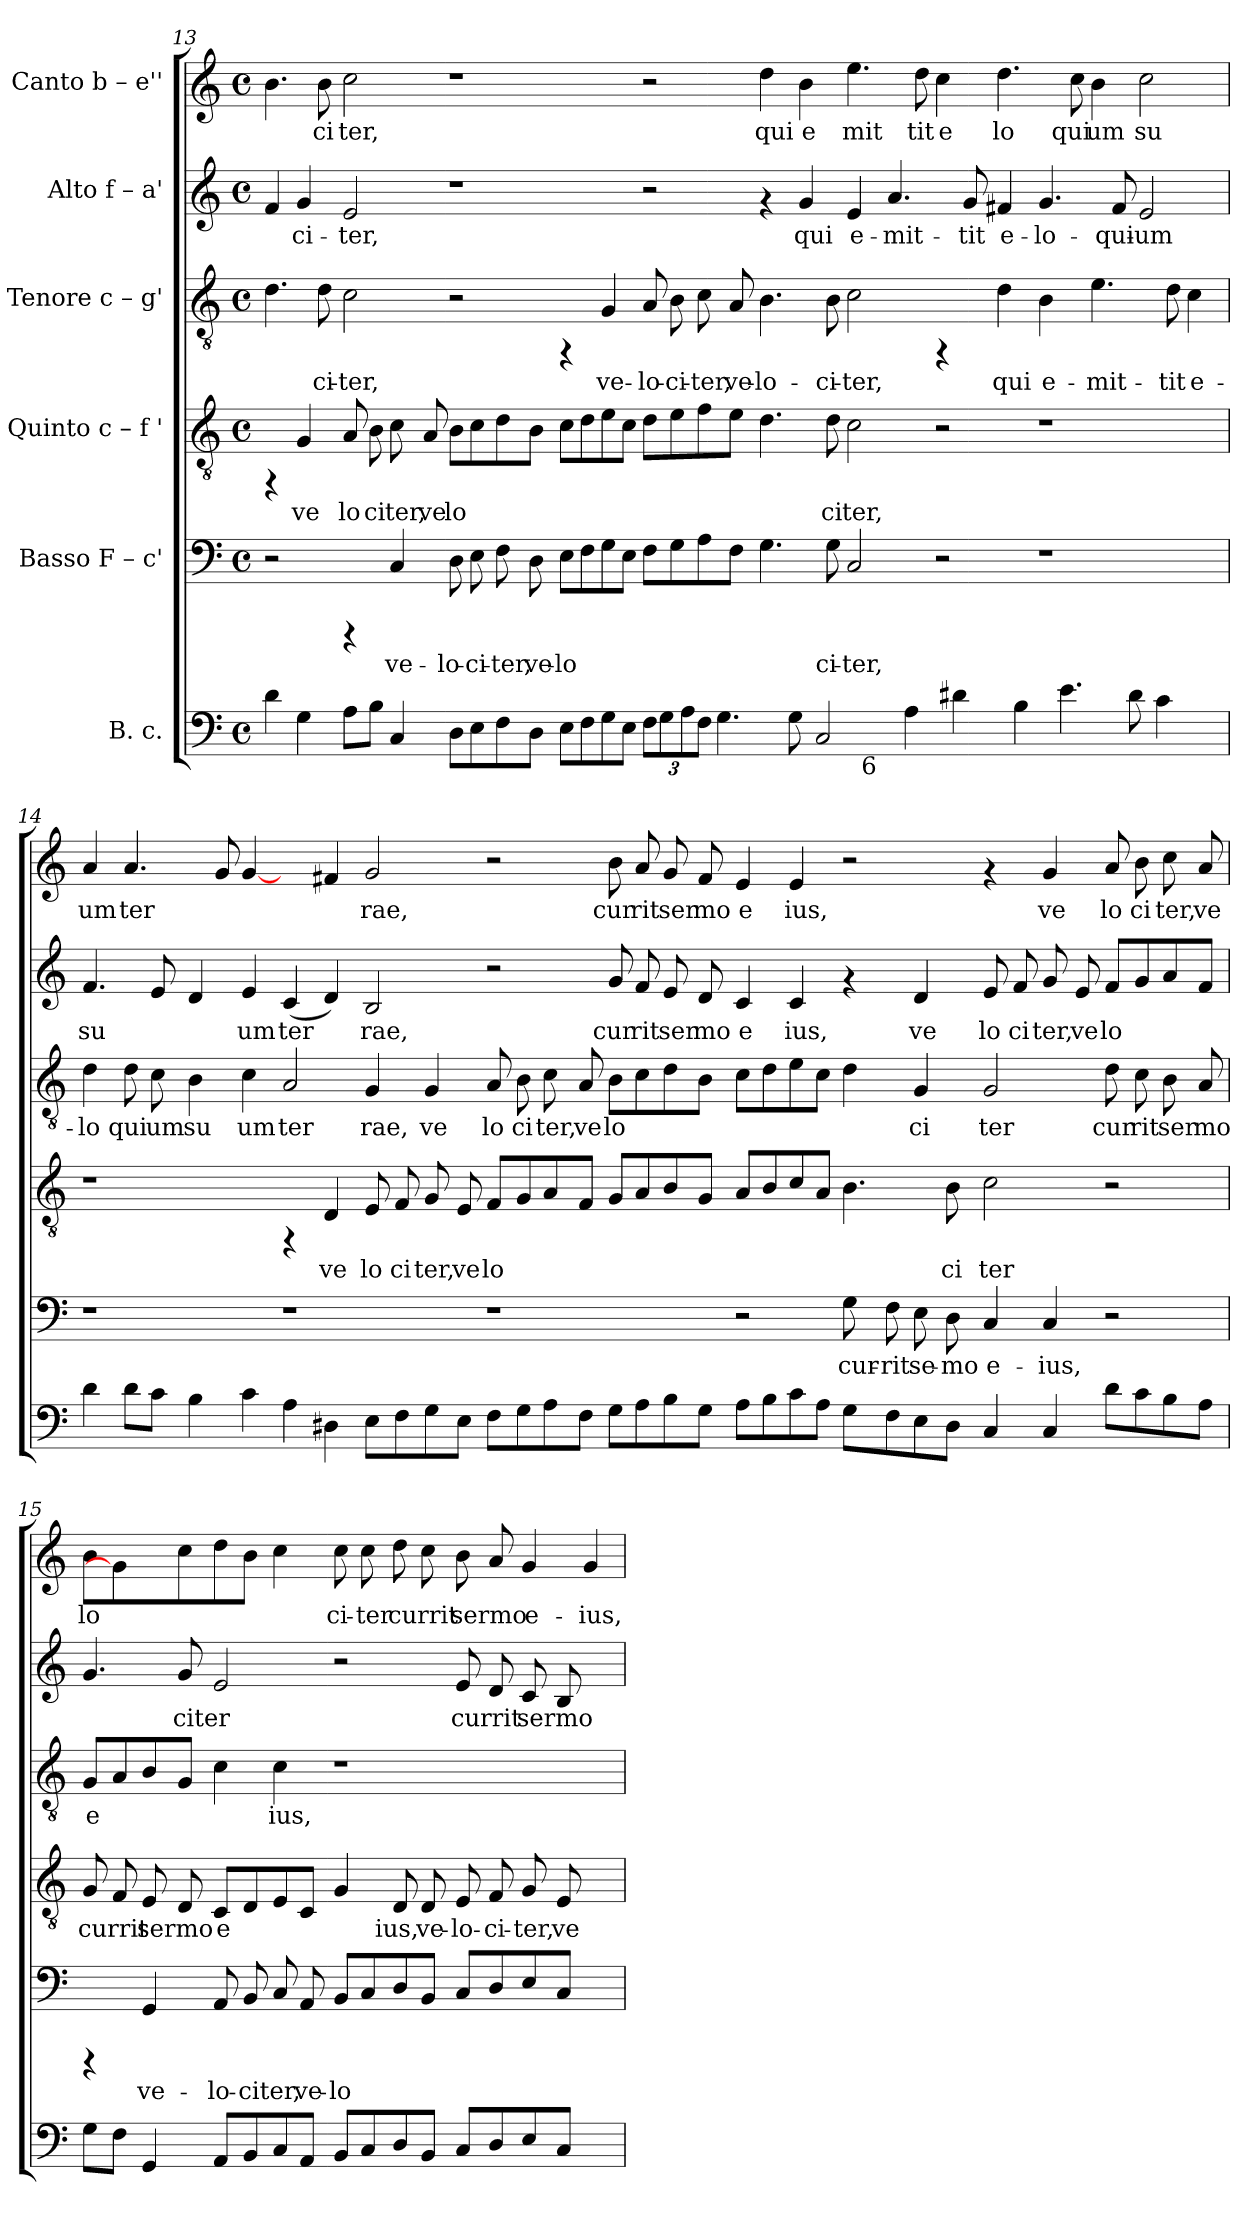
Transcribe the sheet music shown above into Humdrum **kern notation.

**kern	**kern	**text	**kern	**text	**kern	**text	**kern	**text	**kern	**text
*part6	*part5	*part5	*part4	*part4	*part3	*part3	*part2	*part2	*part1	*part1
*staff6	*staff5	*staff5	*staff4	*staff4	*staff3	*staff3	*staff2	*staff2	*staff1	*staff1
*I"B. c.	*I"Basso  F – c'	*	*I"Quinto  c – f '	*	*I"Tenore  c – g'	*	*I"Alto  f – a'	*	*I"Canto  b – e''	*
!!LO:PB:g=z
*clefF4	*clefF4	*	*clefGv2	*	*clefGv2	*	*clefG2	*	*clefG2	*
*k[]	*k[]	*	*k[]	*	*k[]	*	*k[]	*	*k[]	*
*C:	*C:	*	*C:	*	*C:	*	*C:	*	*C:	*
*M4/4	*M4/4	*	*M4/4	*	*M4/4	*	*M4/4	*	*M4/4	*
*met(c)	*met(c)	*	*met(c)	*	*met(c)	*	*met(c)	*	*met(c)	*
=13	=13	=13	=13	=13	=13	=13	=13	=13	=13	=13
!	!	!	!	!	!	!LO:LY:b:rj	!	!LO:LY:b:cj	!	!LO:LY:b:rj
*^	*	*	*	*	*	*	*	*	*	*
4d\	1ryy	2r	.	4rFF	.	4.d\	.	4f/	.	4.b\	.
!	!	!	!	!	!LO:LY:b:rj	!	!	!	!LO:LY:b:cj	!	!
4G\	.	.	.	4G/	ve	.	.	4g/	ci-	.	.
!	!	!	!	!	!	!	!LO:LY:b:rj	!	!	!	!LO:LY:b:rj
.	.	.	.	.	.	8d\	ci-	.	.	8b\	ci
!	!	!	!	!	!LO:LY:b:rj	!	!LO:LY:b:rj	!	!LO:LY:b:cj	!	!LO:LY:b:rj
8A\L	.	4rCCC	.	8A/	lo	2c\	-ter,	2e/	-ter,	2cc\	ter,
!	!	!	!	!	!LO:LY:b:rj	!	!	!	!	!	!
8B\J	.	.	.	8B\	ci	.	.	.	.	.	.
!	!	!	!LO:LY:b:rj	!	!LO:LY:b:rj	!	!	!	!	!	!
4C/	.	4C/	ve-	8c\	ter,	.	.	.	.	.	.
!	!	!	!	!	!LO:LY:b:rj	!	!	!	!	!	!
.	.	.	.	8A/	ve	.	.	.	.	.	.
!	!	!	!LO:LY:b:rj	!	!LO:LY:b:rj	!	!	!	!	!	!
8D\L	1ryy	8D\	-lo-	8B\L	lo	2r	.	1r	.	1r	.
!	!	!	!LO:LY:b:rj	!	!LO:LY:b:rj	!	!	!	!	!	!
8E\	.	8E\	-ci-	8c\	.	.	.	.	.	.	.
!	!	!	!LO:LY:b:rj	!	!LO:LY:b:rj	!	!	!	!	!	!
8F\	.	8F\	-ter,	8d\	.	.	.	.	.	.	.
!	!	!	!LO:LY:b:rj	!	!LO:LY:b:rj	!	!	!	!	!	!
8D\J	.	8D\	ve-	8B\J	.	.	.	.	.	.	.
!	!	!	!LO:LY:b:rj	!	!LO:LY:b:rj	!	!	!	!	!	!
8E\L	.	8E\L	-lo-	8c\L	.	4rFF	.	.	.	.	.
!	!	!	!LO:LY:b:rj	!	!LO:LY:b:rj	!	!	!	!	!	!
8F\	.	8F\	--	8d\	.	.	.	.	.	.	.
!	!	!	!LO:LY:b:rj	!	!LO:LY:b:rj	!	!LO:LY:b:rj	!	!	!	!
8G\	.	8G\	--	8e\	.	4G/	ve-	.	.	.	.
!	!	!	!LO:LY:b:rj	!	!LO:LY:b:rj	!	!	!	!	!	!
8E\J	.	8E\J	--	8c\J	.	.	.	.	.	.	.
*Xbrackettup	*	*	*	*	*	*	*	*	*	*	*
!	!	!	!LO:LY:b:rj	!	!LO:LY:b:rj	!	!LO:LY:b:rj	!	!	!	!
12F\L	1ryy	8F\L	--	8d\L	.	8A/	-lo-	2r	.	2r	.
12G\	.	.	.	.	.	.	.	.	.	.	.
!	!	!	!LO:LY:b:rj	!	!LO:LY:b:rj	!	!LO:LY:b:rj	!	!	!	!
.	.	8G\	--	8e\	.	8B\	-ci-	.	.	.	.
12A\	.	.	.	.	.	.	.	.	.	.	.
!	!	!	!LO:LY:b:rj	!	!LO:LY:b:rj	!	!LO:LY:b:rj	!	!	!	!
12F\J	.	8A\	--	8f\	.	8c\	-ter,	.	.	.	.
4.G\	.	.	.	.	.	.	.	.	.	.	.
!	!	!	!LO:LY:b:rj	!	!LO:LY:b:rj	!	!LO:LY:b:rj	!	!	!	!
.	.	8F\J	--	8e\J	.	8A/	ve-	.	.	.	.
!	!	!	!LO:LY:b:rj	!	!LO:LY:b:rj	!	!LO:LY:b:rj	!	!	!	!LO:LY:b:rj
.	.	4.G\	--	4.d\	.	4.B\	-lo-	4rf	.	4dd\	qui
8G\	.	.	.	.	.	.	.	.	.	.	.
!	!	!	!	!	!	!	!	!	!LO:LY:b:cj	!	!LO:LY:b:rj
.	.	.	.	.	.	.	.	4g/	qui	4b\	e
2C</	.	.	.	.	.	.	.	.	.	.	.
!	!	!	!LO:LY:b:rj	!	!LO:LY:b:rj	!	!LO:LY:b:rj	!	!	!	!
.	.	8G\	-ci-	8d\	ci	8B\	-ci-	.	.	.	.
!	!	!	!LO:LY:b:rj	!	!LO:LY:b:rj	!	!LO:LY:b:rj	!	!LO:LY:b:cj	!	!LO:LY:b:rj
.	16ryy	2C/	-ter,	2c\	ter,	2c\	-ter,	4e/	e-	4.ee\	mit
!	!LO:TX:b:t=6	!	!	!	!	!	!	!	!	!	!
.	1ryy	.	.	.	.	.	.	.	.	.	.
!	!	!	!	!	!	!	!	!	!LO:LY:b:cj	!	!
.	.	.	.	.	.	.	.	4.a/	-mit-	.	.
4A\	.	.	.	.	.	.	.	.	.	.	.
!	!	!	!	!	!	!	!	!	!	!	!LO:LY:b:rj
.	.	.	.	.	.	.	.	.	.	8dd\	tit
!	!	!	!	!	!	!	!	!	!	!	!LO:LY:b:rj
.	.	2r	.	2r	.	4rFF	.	.	.	4cc\	e
4d#\	.	.	.	.	.	.	.	.	.	.	.
!	!	!	!	!	!	!	!	!	!LO:LY:b:cj	!	!
.	.	.	.	.	.	.	.	8g/	-tit	.	.
!	!	!	!	!	!	!	!LO:LY:b:rj	!	!LO:LY:b:cj	!	!LO:LY:b:rj
.	.	.	.	.	.	4d\	qui	4f#X/	e-	4.dd\	lo
4B\	.	.	.	.	.	.	.	.	.	.	.
!	!	!	!	!	!	!	!LO:LY:b:rj	!	!LO:LY:b:cj	!	!
.	.	1r	.	1r	.	4B\	e-	4.g/	-lo-	.	.
.	2...ryy	.	.	.	.	.	.	.	.	.	.
4.e\	.	.	.	.	.	.	.	.	.	.	.
!	!	!	!	!	!	!	!	!	!	!	!LO:LY:b:rj
.	.	.	.	.	.	.	.	.	.	8cc\	qui
!	!	!	!	!	!	!	!LO:LY:b:rj	!	!	!	!LO:LY:b:rj
.	.	.	.	.	.	4.e\	-mit-	.	.	4b\	um
!	!	!	!	!	!	!	!	!	!LO:LY:b:cj	!	!
.	.	.	.	.	.	.	.	8f#/	-qui-	.	.
8d#\	.	.	.	.	.	.	.	.	.	.	.
!	!	!	!	!	!	!	!	!	!LO:LY:b:cj	!	!LO:LY:b:rj
.	.	.	.	.	.	.	.	2e/	-um	2cc\	su
4c\	.	.	.	.	.	.	.	.	.	.	.
!	!	!	!	!	!	!	!LO:LY:b:rj	!	!	!	!
.	.	.	.	.	.	8d\	-tit	.	.	.	.
!	!	!	!	!	!	!	!LO:LY:b:rj	!	!	!	!
.	.	.	.	.	.	4c\	e-	.	.	.	.
6ryy	.	.	.	.	.	.	.	.	.	.	.
!!LO:LB:g=z
=14	=14	=14	=14	=14	=14	=14	=14	=14	=14	=14	=14
!	!	!	!	!	!	!	!LO:LY:b:rj	!	!LO:LY:b:cj	!	!LO:LY:b:rj
*v	*v	*	*	*	*	*	*	*	*	*	*
4d\	1r	.	1r	.	4d\	-lo	4.f/	su	4a/	um
!	!	!	!	!	!	!LO:LY:b:rj	!	!	!	!LO:LY:b:rj
8d\L	.	.	.	.	8d\	qui	.	.	4.a/	ter
!	!	!	!	!	!	!LO:LY:b:rj	!	!LO:LY:b:cj	!	!
8c\J	.	.	.	.	8c\	um	8e/	.	.	.
!	!	!	!	!	!	!LO:LY:b:rj	!	!LO:LY:b:cj	!	!
4B\	.	.	.	.	4B\	su	4d/	.	.	.
!	!	!	!	!	!	!	!	!	!	!LO:LY:b:rj
.	.	.	.	.	.	.	.	.	8g/	.
!	!	!	!	!	!	!LO:LY:b:rj	!	!LO:LY:b:cj	!	!LO:LY:b:rj
4c\	.	.	.	.	4c\	um	4e/	um	[4g/	.
!	!	!	!	!	!	!LO:LY:b:rj	!	!LO:LY:b:cj	!	!
4A\	1r	.	4rFF	.	2A/	ter	(<4c/	ter	4ryy	.
!	!	!	!	!LO:LY:b:rj	!	!	!	!LO:LY:b:cj	!	!LO:LY:b:rj
4D#\	.	.	4D/	ve	.	.	4d/)	.	4f#X/	.
!	!	!	!	!LO:LY:b:rj	!	!LO:LY:b:rj	!	!LO:LY:b:cj	!	!LO:LY:b:rj
8E\L	.	.	8E/	lo	4G/	rae,	2B/	rae,	2g/	rae,
!	!	!	!	!LO:LY:b:rj	!	!	!	!	!	!
8F\	.	.	8F/	ci	.	.	.	.	.	.
!	!	!	!	!LO:LY:b:rj	!	!LO:LY:b:rj	!	!	!	!
8G\	.	.	8G/	ter,	4G/	ve	.	.	.	.
!	!	!	!	!LO:LY:b:rj	!	!	!	!	!	!
8E\J	.	.	8E/	ve	.	.	.	.	.	.
!	!	!	!	!LO:LY:b:rj	!	!LO:LY:b:rj	!	!	!	!
8F\L	1r	.	8F/L	lo	8A/	lo	2r	.	2r	.
!	!	!	!	!LO:LY:b:rj	!	!LO:LY:b:rj	!	!	!	!
8G\	.	.	8G/	.	8B\	ci	.	.	.	.
!	!	!	!	!LO:LY:b:rj	!	!LO:LY:b:rj	!	!	!	!
8A\	.	.	8A/	.	8c\	ter,	.	.	.	.
!	!	!	!	!LO:LY:b:rj	!	!LO:LY:b:rj	!	!	!	!
8F\J	.	.	8F/J	.	8A/	ve	.	.	.	.
!	!	!	!	!LO:LY:b:rj	!	!LO:LY:b:rj	!	!LO:LY:b:cj	!	!LO:LY:b:rj
8G\L	.	.	8G/L	.	8B\L	lo	8g/	cur	8b\	cur
!	!	!	!	!LO:LY:b:rj	!	!LO:LY:b:rj	!	!LO:LY:b:cj	!	!LO:LY:b:rj
8A\	.	.	8A/	.	8c\	.	8f/	rit	8a/	rit
!	!	!	!	!LO:LY:b:rj	!	!LO:LY:b:rj	!	!LO:LY:b:cj	!	!LO:LY:b:rj
8B\	.	.	8B/	.	8d\	.	8e/	ser	8g/	ser
!	!	!	!	!LO:LY:b:rj	!	!LO:LY:b:rj	!	!LO:LY:b:cj	!	!LO:LY:b:rj
8G\J	.	.	8G/J	.	8B\J	.	8d/	mo	8f#/	mo
!	!	!	!	!LO:LY:b:rj	!	!LO:LY:b:rj	!	!LO:LY:b:cj	!	!LO:LY:b:rj
8A\L	2r	.	8A/L	.	8c\L	.	4c/	e	4e/	e
!	!	!	!	!LO:LY:b:rj	!	!LO:LY:b:rj	!	!	!	!
8B\	.	.	8B/	.	8d\	.	.	.	.	.
!	!	!	!	!LO:LY:b:rj	!	!LO:LY:b:rj	!	!LO:LY:b:cj	!	!LO:LY:b:rj
8c\	.	.	8c/	.	8e\	.	4c/	ius,	4e/	ius,
!	!	!	!	!LO:LY:b:rj	!	!LO:LY:b:rj	!	!	!	!
8A\J	.	.	8A/J	.	8c\J	.	.	.	.	.
!	!	!LO:LY:b:rj	!	!LO:LY:b:rj	!	!LO:LY:b:rj	!	!	!	!
8G\L	8G\	cur-	4.B\	.	4d\	.	4rf	.	2r	.
!	!	!LO:LY:b:rj	!	!	!	!	!	!	!	!
8F\	8F\	-rit	.	.	.	.	.	.	.	.
!	!	!LO:LY:b:rj	!	!	!	!LO:LY:b:rj	!	!LO:LY:b:cj	!	!
8E\	8E\	se-	.	.	4G/	ci	4d/	ve	.	.
!	!	!LO:LY:b:rj	!	!LO:LY:b:rj	!	!	!	!	!	!
8D#\J	8D\	-mo	8B\	ci	.	.	.	.	.	.
!	!	!LO:LY:b:rj	!	!LO:LY:b:rj	!	!LO:LY:b:rj	!	!LO:LY:b:cj	!	!
4C/	4C/	e-	2c\	ter	2G/	ter	8e/	lo	4rf	.
!	!	!	!	!	!	!	!	!LO:LY:b:cj	!	!
.	.	.	.	.	.	.	8f/	ci	.	.
!	!	!LO:LY:b:rj	!	!	!	!	!	!LO:LY:b:cj	!	!LO:LY:b:rj
4C/	4C/	-ius,	.	.	.	.	8g/	ter,	4g/	ve
!	!	!	!	!	!	!	!	!LO:LY:b:cj	!	!
.	.	.	.	.	.	.	8e/	ve	.	.
!	!	!	!	!	!	!LO:LY:b:rj	!	!LO:LY:b:cj	!	!LO:LY:b:rj
8d\L	2r	.	2r	.	8d\	cur	8f/L	lo	8a/	lo
!	!	!	!	!	!	!LO:LY:b:rj	!	!LO:LY:b:cj	!	!LO:LY:b:rj
8c\	.	.	.	.	8c\	rit	8g/	.	8b\	ci
!	!	!	!	!	!	!LO:LY:b:rj	!	!LO:LY:b:cj	!	!LO:LY:b:rj
8B\	.	.	.	.	8B\	ser	8a/	.	8cc\	ter,
!	!	!	!	!	!	!LO:LY:b:rj	!	!LO:LY:b:cj	!	!LO:LY:b:rj
8A\J	.	.	.	.	8A/	mo	8f/J	.	8a/	ve
!!LO:PB:g=z
=15	=15	=15	=15	=15	=15	=15	=15	=15	=15	=15
!	!	!	!	!LO:LY:b:rj	!	!LO:LY:b:rj	!	!LO:LY:b:cj	!	!LO:LY:b:rj
8G\L	4rCCC	.	8G/	currit	8G/L	e-	4.g/	.	8b\L	lo-
!	!	!	!	!LO:LY:b:rj	!	!LO:LY:b:rj	!	!	!	!
8F\J	.	.	8F/	.	8A/	--	.	.	4g/]	.
!	!	!LO:LY:b:rj	!	!LO:LY:b:rj	!	!LO:LY:b:rj	!	!	!	!
4GG/	4GG/	ve-	8E/	sermo-	8B/	--	.	.	.	.
!	!	!	!	!LO:LY:b:rj	!	!LO:LY:b:rj	!	!LO:LY:b:cj	!	!LO:LY:b:rj
.	.	.	8D/	--	8G/J	--	8g/	citer	8cc\	--
!	!	!LO:LY:b:rj	!	!LO:LY:b:rj	!	!LO:LY:b:rj	!	!LO:LY:b:cj	!	!LO:LY:b:rj
8AA/L	8AA/	-lo-	8C/L	-e-	4c\	--	2e/	.	8dd\	--
!	!	!LO:LY:b:rj	!	!LO:LY:b:rj	!	!	!	!	!	!LO:LY:b:rj
8BB/	8BB/	-citer,	8D/	--	.	.	.	.	8b\J	--
!	!	!LO:LY:b:rj	!	!LO:LY:b:rj	!	!LO:LY:b:rj	!	!	!	!LO:LY:b:rj
8C/	8C/	.	8E/	--	4c\	-ius,	.	.	4cc\	--
!	!	!LO:LY:b:rj	!	!LO:LY:b:rj	!	!	!	!	!	!
8AA/J	8AA/	ve-	8C/J	--	.	.	.	.	.	.
!	!	!LO:LY:b:rj	!	!LO:LY:b:rj	!	!	!	!	!	!LO:LY:b:rj
8BB/L	8BB/L	-lo-	4G/	--	1r	.	2r	.	8cc\	-ci-
!	!	!LO:LY:b:rj	!	!	!	!	!	!	!	!LO:LY:b:rj
8C/	8C/	--	.	.	.	.	.	.	8cc\	-ter
!	!	!LO:LY:b:rj	!	!LO:LY:b:rj	!	!	!	!	!	!LO:LY:b:rj
8D/	8D/	--	8D/	-ius,	.	.	.	.	8dd\	currit
!	!	!LO:LY:b:rj	!	!LO:LY:b:rj	!	!	!	!	!	!LO:LY:b:rj
8BB/J	8BB/J	--	8D/	ve-	.	.	.	.	8cc\	.
!	!	!LO:LY:b:rj	!	!LO:LY:b:rj	!	!	!	!LO:LY:b:cj	!	!LO:LY:b:rj
8C/L	8C/L	--	8E/	-lo-	.	.	8e/	currit	8b\	sermo
!	!	!LO:LY:b:rj	!	!LO:LY:b:rj	!	!	!	!LO:LY:b:cj	!	!LO:LY:b:rj
8D/	8D/	--	8F/	-ci-	.	.	8d/	.	8a/	.
!	!	!LO:LY:b:rj	!	!LO:LY:b:rj	!	!	!	!LO:LY:b:cj	!	!LO:LY:b:rj
8E/	8E/	--	8G/	-ter,	.	.	8c/	sermo-	4g/	e-
!	!	!LO:LY:b:rj	!	!LO:LY:b:rj	!	!	!	!LO:LY:b:cj	!	!
8C/J	8C/J	--	8E/	ve-	.	.	8B/	--	.	.
!	!	!	!	!	!	!	!	!	!	!LO:LY:b:rj
4ryy	4ryy	.	4ryy	.	4ryy	.	4ryy	.	4g/	-ius,
=	=	=	=	=	=	=	=	=	=	=
*-	*-	*-	*-	*-	*-	*-	*-	*-	*-	*-
